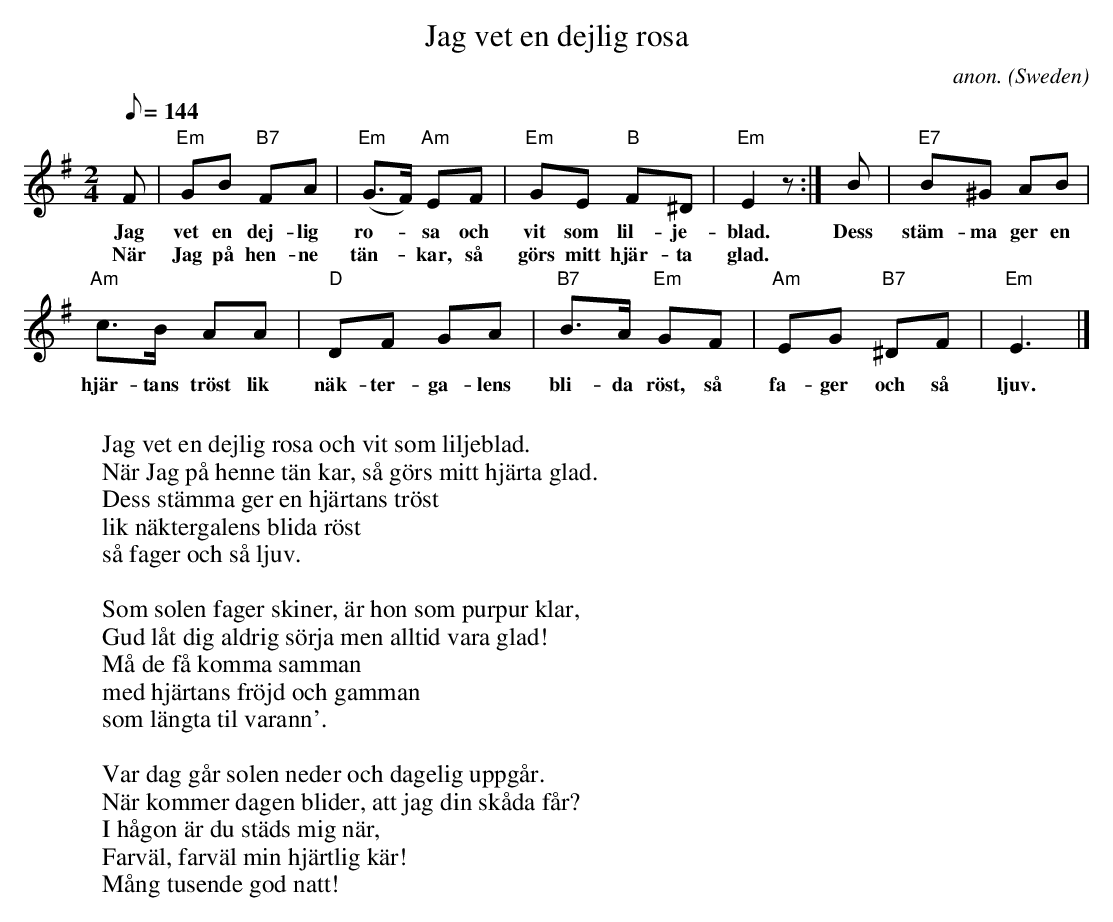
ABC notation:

X:1
T:Jag vet en dejlig rosa
C:anon.
O:Sweden
M:2/4
L:1/8
Q:144
K:Em
F|"Em"GB "B7"FA|"Em"(G>F) "Am"EF|"Em"GE "B"F^D|"Em"E2 z :|B|"E7"B^G AB|
w:Jag vet en dej- lig ro-* sa och vit som lil- je- blad. Dess st\"am- ma ger en
w:N\"ar Jag p\aa hen- ne t\"an-* kar, s\aa g\"ors mitt hj\"ar- ta glad.
"Am"c>B AA|"D"DF GA|"B7"B>A "Em"GF|"Am"EG "B7"^DF|"Em"E3|]
w:hj\"ar- tans tr\"ost lik n\"ak- ter- ga- lens bli- da r\"ost, s\aa fa- ger och s\aa ljuv.
W:
W:Jag vet en dejlig rosa och vit som liljeblad.
W:N\"ar Jag p\aa henne t\"an kar, s\aa g\"ors mitt hj\"arta glad.
W:  Dess st\"amma ger en hj\"artans tr\"ost
W:  lik n\"aktergalens blida r\"ost
W:  s\aa fager och s\aa ljuv.
W:
W:Som solen fager skiner, \"ar hon som purpur klar,
W:Gud l\aat dig aldrig s\"orja men alltid vara glad!
W:  M\aa de f\aa komma samman
W:  med hj\"artans fr\"ojd och gamman
W:  som l\"angta til varann'.
W:
W:Var dag g\aar solen neder och dagelig uppg\aar.
W:N\"ar kommer dagen blider, att jag din sk\aada f\aar?
W:  I h\aagon \"ar du st\"ads mig n\"ar,
W:  Farv\"al, farv\"al min hj\"artlig k\"ar!
W:  M\aang tusende god natt!
